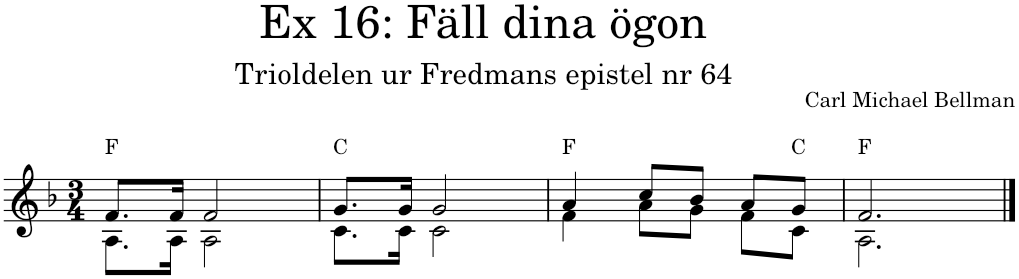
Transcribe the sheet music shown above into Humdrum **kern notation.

**kern	**harte
*part1	*part1
*staff1	*
*I"Women	*
*clefG2	*
*k[b-]	*
*M3/4	*
=1	=1
*^	*
8.f/L	8.A\L	F:maj
16f/Jk	16A\Jk	.
2f/	2A\	.
=2	=2	=2
8.g/L	8.c\L	C:maj
16g/Jk	16c\Jk	.
2g/	2c\	.
=3	=3	=3
4a/	4f\	F:maj
8cc/L	8a\L	.
8b-/J	8g\J	.
8a/L	8f\L	.
8g/J	8c\J	C:maj
=4	=4	=4
2.f/	2.A\	F:maj
*v	*v	*
==	==
*-	*-
